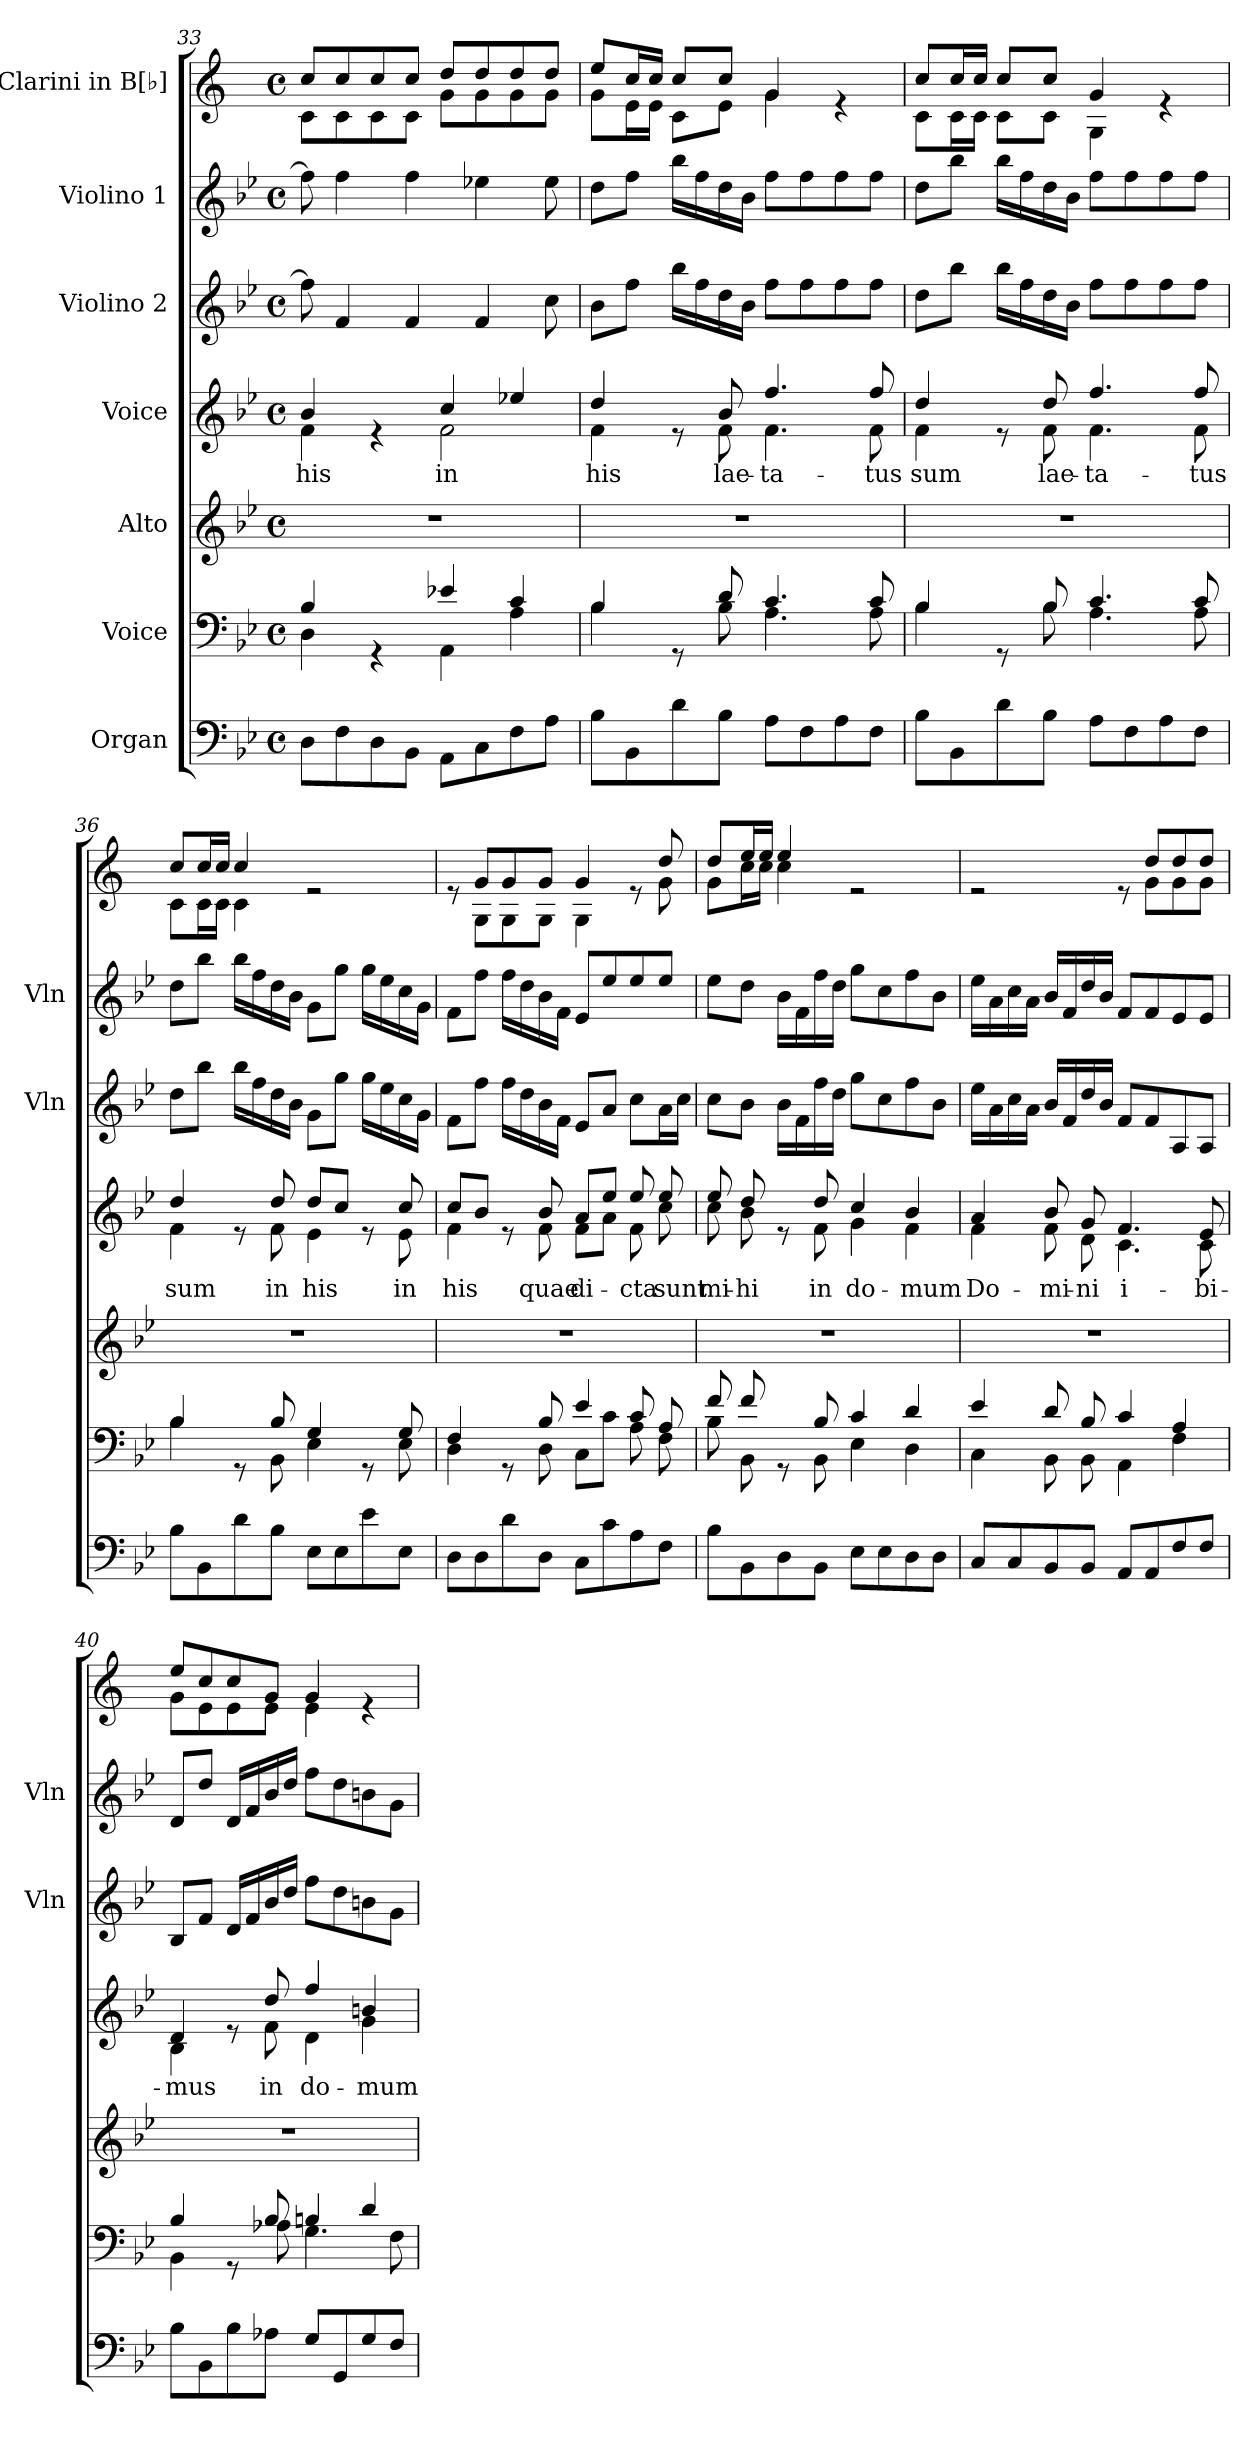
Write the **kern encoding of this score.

**kern	**kern	**kern	**kern	**text	**kern	**kern	**kern
*part7	*part6	*part5	*part4	*part4	*part3	*part2	*part1
*staff7	*staff6	*staff5	*staff4	*staff4	*staff3	*staff2	*staff1
*I"Organ	*I"Voice	*I"Alto	*I"Voice	*	*I"Violino 2	*I"Violino 1	*I"Clarini in B[♭]
*	*	*	*	*	*I'Vln	*I'Vln	*
*clefF4	*clefF4	*clefG2	*clefG2	*	*clefG2	*clefG2	*clefG2
*	*	*	*	*	*	*	*ITrd1c2
*k[b-e-]	*k[b-e-]	*k[b-e-]	*k[b-e-]	*	*k[b-e-]	*k[b-e-]	*k[b-e-]
*M4/4	*M4/4	*M4/4	*M4/4	*	*M4/4	*M4/4	*M4/4
*met(c)	*met(c)	*met(c)	*met(c)	*	*met(c)	*met(c)	*met(c)
=33	=33	=33	=33	=33	=33	=33	=33
*	*^	*	*	*	*	*	*
!	!	!	!	!	!LO:LY:b	!	!	!
*	*	*	*	*^	*	*	*	*^
8D\L	4B-/	4D\	1r	4b-/	4f\	his	8ff\]	8ff\]	8b-/L	8B-\L
8F\	.	.	.	.	.	.	4f/	4ff\	8b-/	8B-\
8D\	4rGG	4ryy	.	4re	4ryy	.	.	.	8b-/	8B-\
8BB-\J	.	.	.	.	.	.	4f/	4ff\	8b-/J	8B-\J
!	!	!	!	!	!	!LO:LY:b	!	!	!	!
8AA\L	4e-X/	4AA\	.	4cc/	2f\	in	.	.	8cc/L	8f\L
8C\	.	.	.	.	.	.	4f/	4ee-X\	8cc/	8f\
8F\	4c/	4A\	.	4ee-X/	.	.	.	.	8cc/	8f\
8A\J	.	.	.	.	.	.	8cc\	8ee-\	8cc/J	8f\J
!!LO:LB:g=z	!!
=34	=34	=34	=34	=34	=34	=34	=34	=34	=34	=34
!	!	!	!	!	!	!LO:LY:b	!	!	!	!
8B-\L	4B-/	4B-\	1r	4dd/	4f\	his	8b-\L	8dd\L	8dd/L	8f\L
8BB-\	.	.	.	.	.	.	8ff\J	8ff\J	16b-/L	16d\L
.	.	.	.	.	.	.	.	.	16b-/JJ	16d\JJ
8d\	8rGG	8ryy	.	8re	8ryy	.	16bb-\LL	16bb-\LL	8b-/L	8B-\L
.	.	.	.	.	.	.	16ff\	16ff\	.	.
!	!	!	!	!	!	!LO:LY:b	!	!	!	!
8B-\J	8d/	8B-\	.	8b-/	8f\	lae-	16dd\	16dd\	8b-/J	8d\J
.	.	.	.	.	.	.	16b-\JJ	16b-\JJ	.	.
!	!	!	!	!	!	!LO:LY:b	!	!	!	!
8A\L	4.c/	4.A\	.	4.ff/	4.f\	-ta-	8ff\L	8ff\L	4f/	4f\
8F\	.	.	.	.	.	.	8ff\	8ff\	.	.
8A\	.	.	.	.	.	.	8ff\	8ff\	4re	4ryy
!	!	!	!	!	!	!LO:LY:b	!	!	!	!
8F\J	8c/	8A\	.	8ff/	8f\	-tus	8ff\J	8ff\J	.	.
=35	=35	=35	=35	=35	=35	=35	=35	=35	=35	=35
!	!	!	!	!	!	!LO:LY:b	!	!	!	!
8B-\L	4B-/	4B-\	1r	4dd/	4f\	sum	8dd\L	8dd\L	8b-/L	8B-\L
8BB-\	.	.	.	.	.	.	8bb-\J	8bb-\J	16b-/L	16B-\L
.	.	.	.	.	.	.	.	.	16b-/JJ	16B-\JJ
8d\	8rGG	8ryy	.	8re	8ryy	.	16bb-\LL	16bb-\LL	8b-/L	8B-\L
.	.	.	.	.	.	.	16ff\	16ff\	.	.
!	!	!	!	!	!	!LO:LY:b	!	!	!	!
8B-\J	8B-/	8B-\	.	8dd/	8f\	lae-	16dd\	16dd\	8b-/J	8B-\J
.	.	.	.	.	.	.	16b-\JJ	16b-\JJ	.	.
!	!	!	!	!	!	!LO:LY:b	!	!	!	!
8A\L	4.c/	4.A\	.	4.ff/	4.f\	-ta-	8ff\L	8ff\L	4f/	4F\
8F\	.	.	.	.	.	.	8ff\	8ff\	.	.
8A\	.	.	.	.	.	.	8ff\	8ff\	4re	4ryy
!	!	!	!	!	!	!LO:LY:b	!	!	!	!
8F\J	8c/	8A\	.	8ff/	8f\	-tus	8ff\J	8ff\J	.	.
=36	=36	=36	=36	=36	=36	=36	=36	=36	=36	=36
!	!	!	!	!	!	!LO:LY:b	!	!	!	!
8B-\L	4B-/	4B-\	1r	4dd/	4f\	sum	8dd\L	8dd\L	8b-/L	8B-\L
8BB-\	.	.	.	.	.	.	8bb-\J	8bb-\J	16b-/L	16B-\L
.	.	.	.	.	.	.	.	.	16b-/JJ	16B-\JJ
8d\	8rGG	8ryy	.	8re	8ryy	.	16bb-\LL	16bb-\LL	4b-/	4B-\
.	.	.	.	.	.	.	16ff\	16ff\	.	.
!	!	!	!	!	!	!LO:LY:b	!	!	!	!
8B-\J	8B-/	8BB-\	.	8dd/	8f\	in	16dd\	16dd\	.	.
.	.	.	.	.	.	.	16b-\JJ	16b-\JJ	.	.
!	!	!	!	!	!	!LO:LY:b	!	!	!	!
8E-\L	4G/	4E-\	.	8dd/L	4e-\	his	8g\L	8g\L	2re	2ryy
8E-\	.	.	.	8cc/J	.	.	8gg\J	8gg\J	.	.
8e-\	8rGG	8ryy	.	8re	8ryy	.	16gg\LL	16gg\LL	.	.
.	.	.	.	.	.	.	16ee-\	16ee-\	.	.
!	!	!	!	!	!	!LO:LY:b	!	!	!	!
8E-\J	8G/	8E-\	.	8cc/	8e-\	in	16cc\	16cc\	.	.
.	.	.	.	.	.	.	16g\JJ	16g\JJ	.	.
=37	=37	=37	=37	=37	=37	=37	=37	=37	=37	=37
!	!	!	!	!	!	!LO:LY:b	!	!	!	!
8D\L	4F/	4D\	1r	8cc/L	4f\	his	8f\L	8f\L	8re	8ryy
8D\	.	.	.	8b-/J	.	.	8ff\J	8ff\J	8f/L	8F\L
8d\	8rGG	8ryy	.	8re	8ryy	.	16ff\LL	16ff\LL	8f/	8F\
.	.	.	.	.	.	.	16dd\	16dd\	.	.
!	!	!	!	!	!	!LO:LY:b	!	!	!	!
8D\J	8B-/	8D\	.	8b-/	8f\	quae	16b-\	16b-\	8f/J	8F\J
.	.	.	.	.	.	.	16f\JJ	16f\JJ	.	.
!	!	!	!	!	!	!LO:LY:b	!	!	!	!
8C\L	4e-/	8C\L	.	8a/L	8f\L	di-	8e-/L	8e-/L	4f/	4F\
8c\	.	8c\J	.	8ee-/J	8a\J	.	8a/J	8ee-/	.	.
!	!	!	!	!	!	!LO:LY:b	!	!	!	!
8A\	8c/	8A\	.	8ee-/	8f\	-cta	8cc\L	8ee-/	8re	8ryy
!	!	!	!	!	!	!LO:LY:b	!	!	!	!
8F\J	8A/	8F\	.	8ee-/	8cc\	sunt	16a\L	8ee-/J	8cc/	8f\
.	.	.	.	.	.	.	16cc\JJ	.	.	.
!!LO:PB:g=z	!!
=38	=38	=38	=38	=38	=38	=38	=38	=38	=38	=38
!	!	!	!	!	!	!LO:LY:b	!	!	!	!
8B-\L	8f/	8B-\	1r	8ee-/	8cc\	mi-	8cc\L	8ee-\L	8cc/L	8f\L
!	!	!	!	!	!	!LO:LY:b	!	!	!	!
8BB-\	8f/	8BB-\	.	8dd/	8b-\	-hi	8b-\J	8dd\J	16dd/L	16b-\L
.	.	.	.	.	.	.	.	.	16dd/JJ	16b-\JJ
8D\	8rGG	8ryy	.	8re	8ryy	.	16b-\LL	16b-\LL	4dd/	4b-\
.	.	.	.	.	.	.	16f\	16f\	.	.
!	!	!	!	!	!	!LO:LY:b	!	!	!	!
8BB-\J	8B-/	8BB-\	.	8dd/	8f\	in	16ff\	16ff\	.	.
.	.	.	.	.	.	.	16dd\JJ	16dd\JJ	.	.
!	!	!	!	!	!	!LO:LY:b	!	!	!	!
8E-\L	4c/	4E-\	.	4cc/	4g\	do-	8gg\L	8gg\L	2re	2ryy
8E-\	.	.	.	.	.	.	8cc\	8cc\	.	.
!	!	!	!	!	!	!LO:LY:b	!	!	!	!
8D\	4d/	4D\	.	4b-/	4f\	-mum	8ff\	8ff\	.	.
8D\J	.	.	.	.	.	.	8b-\J	8b-\J	.	.
=39	=39	=39	=39	=39	=39	=39	=39	=39	=39	=39
!	!	!	!	!	!	!LO:LY:b	!	!	!	!
8C/L	4e-/	4C\	1r	4a/	4f\	Do-	16ee-\LL	16ee-\LL	2re	8ryy
.	.	.	.	.	.	.	16a\	16a\	.	.
*	*	*	*	*	*	*	*	*	*v	*v
8C/	.	.	.	.	.	.	16cc\	16cc\	.
.	.	.	.	.	.	.	16a\JJ	16a\JJ	.
!	!	!	!	!	!	!LO:LY:b	!	!	!
8BB-/	8d/	8BB-\	.	8b-/	8f\	-mi-	16b-/LL	16b-/LL	.
.	.	.	.	.	.	.	16f/	16f/	.
!	!	!	!	!	!	!LO:LY:b	!	!	!
8BB-/J	8B-/	8BB-\	.	8g/	8d\	-ni	16dd/	16dd/	.
.	.	.	.	.	.	.	16b-/JJ	16b-/JJ	.
!	!	!	!	!	!	!LO:LY:b	!	!	!
8AA/L	4c/	4AA\	.	4.f/	4.c\	i-	8f/L	8f/L	8re
*	*	*	*	*	*	*	*	*	*^
8AA/	.	.	.	.	.	.	8f/	8f/	8cc/L	8f\L
8F/	4A/	4F\	.	.	.	.	8A/	8e-/	8cc/	8f\
!	!	!	!	!	!	!LO:LY:b	!	!	!	!
8F/J	.	.	.	8e-/	8c\	-bi-	8A/J	8e-/J	8cc/J	8f\J
=40	=40	=40	=40	=40	=40	=40	=40	=40	=40	=40
!	!	!	!	!	!	!LO:LY:b	!	!	!	!
8B-\L	4B-/	4BB-\	1r	4d/	4B-\	-mus	8B-/L	8d/L	8dd/L	8f\L
8BB-\	.	.	.	.	.	.	8f/J	8dd/J	8b-/	8d\
8B-\	8rGG	8ryy	.	8re	8ryy	.	16d/LL	16d/LL	8b-/	8d\
.	.	.	.	.	.	.	16f/	16f/	.	.
!	!	!	!	!	!	!LO:LY:b	!	!	!	!
8A-X\J	8B-/	8A-X\	.	8dd/	8f\	in	16b-/	16b-/	8f/J	8d\J
.	.	.	.	.	.	.	16dd/JJ	16dd/JJ	.	.
!	!	!	!	!	!	!LO:LY:b	!	!	!	!
8G/L	4Bn/	4.G\	.	4ff/	4d\	do-	8ff\L	8ff\L	4f/	4d\
8GG/	.	.	.	.	.	.	8dd\	8dd\	.	.
!	!	!	!	!	!	!LO:LY:b	!	!	!	!
8G/	4d/	.	.	4bn/	4g\	-mum	8bn\	8bn\	4re	4ryy
8F/J	.	8F\	.	.	.	.	8g\J	8g\J	.	.
*	*v	*v	*	*v	*v	*	*	*	*v	*v
=	=	=	=	=	=	=	=
*-	*-	*-	*-	*-	*-	*-	*-
